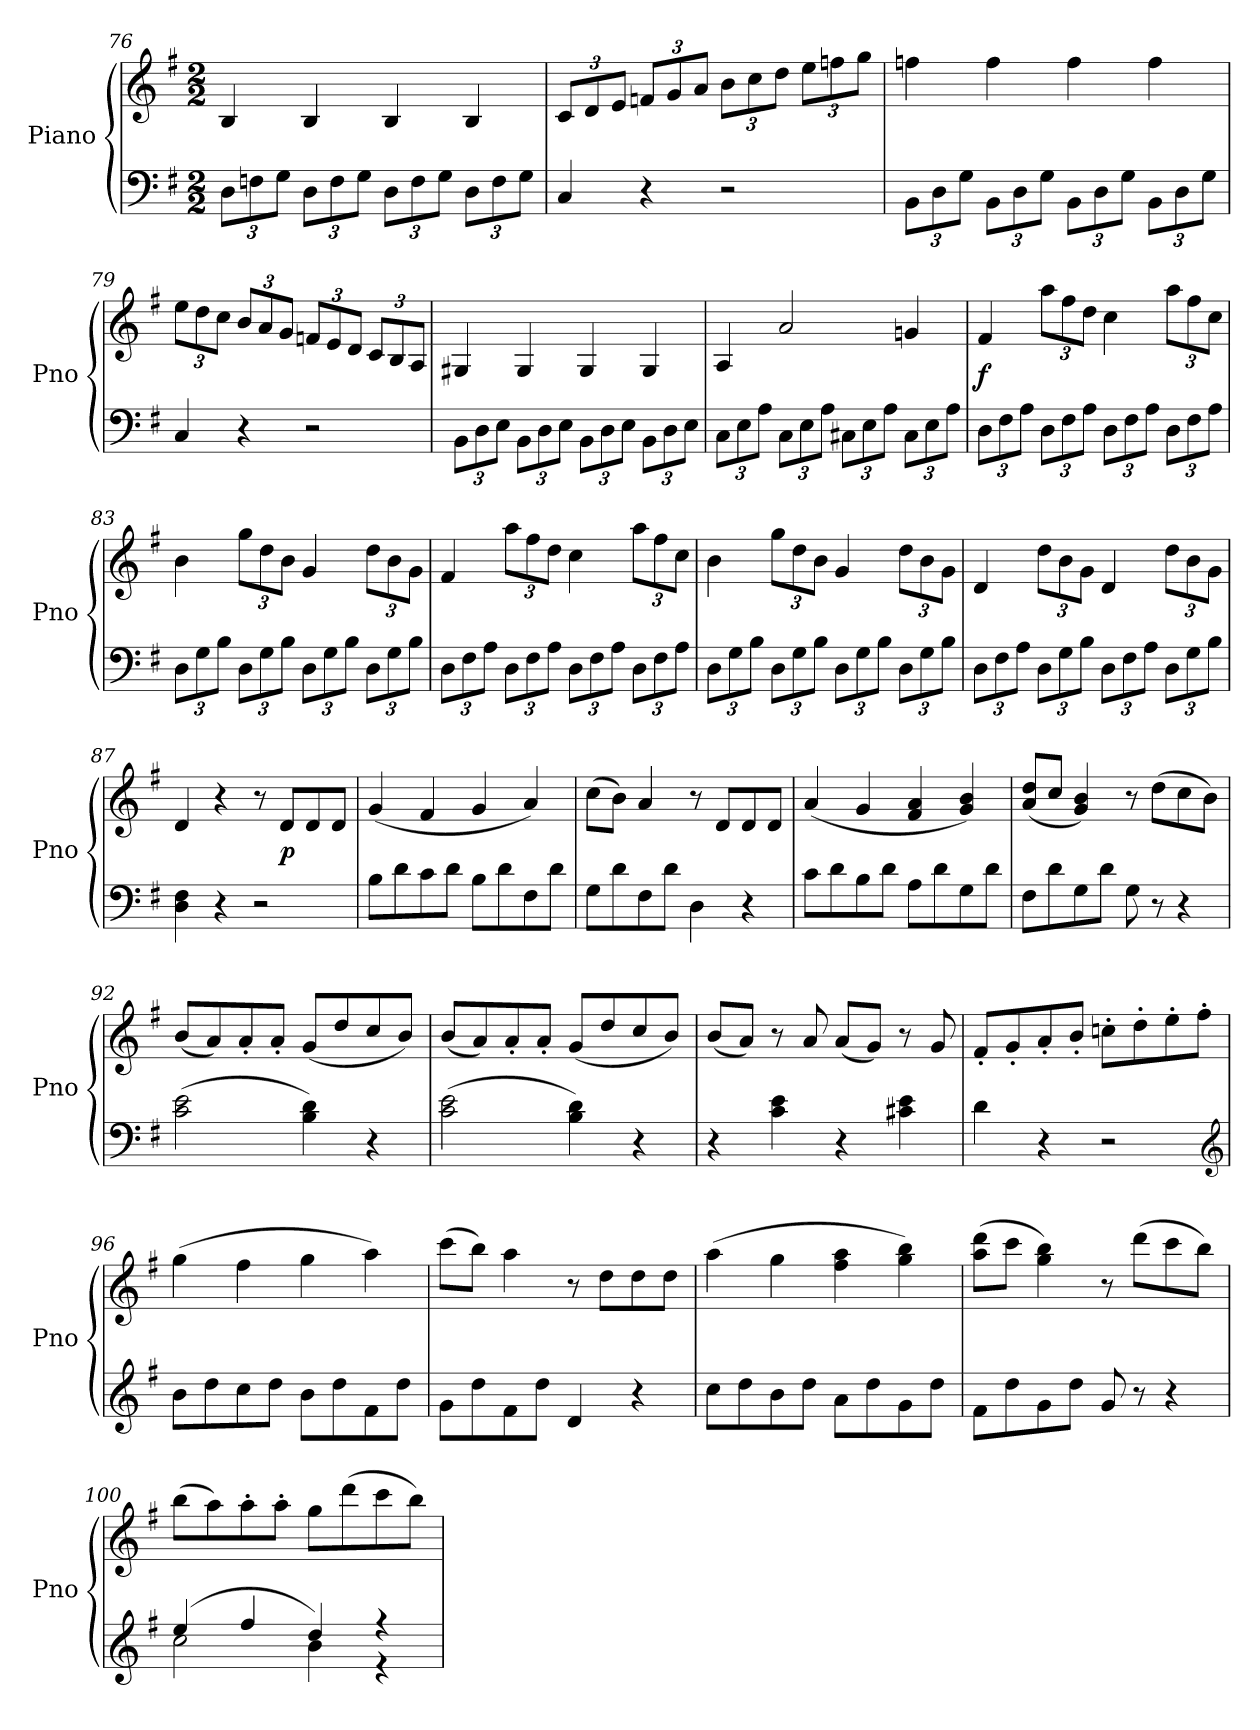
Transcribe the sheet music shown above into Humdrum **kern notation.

**kern	**kern	**dynam
*part1	*part1	*part1
*staff2	*staff1	*staff1/2
*I"Piano	*	*
*I'Pno	*	*
*clefF4	*clefG2	*
*k[f#]	*k[f#]	*
*G:	*G:	*
*M2/2	*M2/2	*
=76	=76	=76
12D\L	4B/	.
12Fn\	.	.
12G\J	.	.
12D\L	4B/	.
12F\	.	.
12G\J	.	.
12D\L	4B/	.
12F\	.	.
12G\J	.	.
12D\L	4B/	.
12F\	.	.
12G\J	.	.
=77	=77	=77
4C/	12c/L	.
.	12d/	.
.	12e/J	.
4r	12fn/L	.
.	12g/	.
.	12a/J	.
2r	12b\L	.
.	12cc\	.
.	12dd\J	.
.	12ee\L	.
.	12ffn\	.
.	12gg\J	.
=78	=78	=78
12BB\L	4ffn\	.
12D\	.	.
12G\J	.	.
12BB\L	4ff\	.
12D\	.	.
12G\J	.	.
12BB\L	4ff\	.
12D\	.	.
12G\J	.	.
12BB\L	4ff\	.
12D\	.	.
12G\J	.	.
=79	=79	=79
4C/	12ee\L	.
.	12dd\	.
.	12cc\J	.
4r	12b/L	.
.	12a/	.
.	12g/J	.
2r	12fn/L	.
.	12e/	.
.	12d/J	.
.	12c/L	.
.	12B/	.
.	12A/J	.
=80	=80	=80
12BB\L	4G#X/	.
12D\	.	.
12E\J	.	.
12BB\L	4G#/	.
12D\	.	.
12E\J	.	.
12BB\L	4G#/	.
12D\	.	.
12E\J	.	.
12BB\L	4G#/	.
12D\	.	.
12E\J	.	.
=81	=81	=81
12C\L	4A/	.
12E\	.	.
12A\J	.	.
12C\L	2a/	.
12E\	.	.
12A\J	.	.
12C#X\L	.	.
12E\	.	.
12A\J	.	.
12C#\L	4gn/	.
12E\	.	.
12A\J	.	.
=82	=82	=82
12D\L	4f#/	f
12F#\	.	.
12A\J	.	.
12D\L	12aa\L	.
12F#\	12ff#\	.
12A\J	12dd\J	.
12D\L	4cc\	.
12F#\	.	.
12A\J	.	.
12D\L	12aa\L	.
12F#\	12ff#\	.
12A\J	12cc\J	.
=83	=83	=83
12D\L	4b\	.
12G\	.	.
12B\J	.	.
12D\L	12gg\L	.
12G\	12dd\	.
12B\J	12b\J	.
12D\L	4g/	.
12G\	.	.
12B\J	.	.
12D\L	12dd\L	.
12G\	12b\	.
12B\J	12g\J	.
=84	=84	=84
12D\L	4f#/	.
12F#\	.	.
12A\J	.	.
12D\L	12aa\L	.
12F#\	12ff#\	.
12A\J	12dd\J	.
12D\L	4cc\	.
12F#\	.	.
12A\J	.	.
12D\L	12aa\L	.
12F#\	12ff#\	.
12A\J	12cc\J	.
=85	=85	=85
12D\L	4b\	.
12G\	.	.
12B\J	.	.
12D\L	12gg\L	.
12G\	12dd\	.
12B\J	12b\J	.
12D\L	4g/	.
12G\	.	.
12B\J	.	.
12D\L	12dd\L	.
12G\	12b\	.
12B\J	12g\J	.
=86	=86	=86
12D\L	4d/	.
12F#\	.	.
12A\J	.	.
12D\L	12dd\L	.
12G\	12b\	.
12B\J	12g\J	.
12D\L	4d/	.
12F#\	.	.
12A\J	.	.
12D\L	12dd\L	.
12G\	12b\	.
12B\J	12g\J	.
=87	=87	=87
4D\ 4F#\	4d/	.
4r	4r	.
2r	8r	.
.	8d/L	p
.	8d/	.
.	8d/J	.
=88	=88	=88
8B\L	(4g/	.
8d\	.	.
8c\	4f#/	.
8d\J	.	.
8B\L	4g/	.
8d\	.	.
8F#\	4a/)	.
8d\J	.	.
=89	=89	=89
8G\L	(8cc\L	.
8d\	8b\J)	.
8F#\	4a/	.
8d\J	.	.
4D\	8r	.
.	8d/L	.
4r	8d/	.
.	8d/J	.
=90	=90	=90
8c\L	(4a/	.
8d\	.	.
8B\	4g/	.
8d\J	.	.
8A\L	4f#/ 4a/	.
8d\	.	.
8G\	4g/ 4b/)	.
8d\J	.	.
=91	=91	=91
8F#\L	(8a/ 8dd/L	.
8d\	8cc/J	.
8G\	4g/ 4b/)	.
8d\J	.	.
8G\	8r	.
8r	(8dd\L	.
4r	8cc\	.
.	8b\J)	.
=92	=92	=92
(2c\ 2e\	(8b/L	.
.	8a/)	.
.	8a'/	.
.	8a'/J	.
4B\ 4d\)	(8g/L	.
.	8dd/	.
4r	8cc/	.
.	8b/J)	.
=93	=93	=93
(2c\ 2e\	(8b/L	.
.	8a/)	.
.	8a'/	.
.	8a'/J	.
4B\ 4d\)	(8g/L	.
.	8dd/	.
4r	8cc/	.
.	8b/J)	.
=94	=94	=94
4r	(8b/L	.
.	8a/J)	.
4c\ 4e\	8r	.
.	8a/	.
4r	(8a/L	.
.	8g/J)	.
4c#X\ 4e\	8r	.
.	8g/	.
=95	=95	=95
4d\	8f#'/L	.
.	8g'/	.
4r	8a'/	.
.	8b'/J	.
2r	8ccn'\L	.
.	8dd'\	.
.	8ee'\	.
.	8ff#'\J	.
*clefG2	*	*
=96	=96	=96
8b\L	(4gg\	.
8dd\	.	.
8cc\	4ff#\	.
8dd\J	.	.
8b\L	4gg\	.
8dd\	.	.
8f#\	4aa\)	.
8dd\J	.	.
=97	=97	=97
8g\L	(8ccc\L	.
8dd\	8bb\J)	.
8f#\	4aa\	.
8dd\J	.	.
4d/	8r	.
.	8dd\L	.
4r	8dd\	.
.	8dd\J	.
=98	=98	=98
8cc\L	(4aa\	.
8dd\	.	.
8b\	4gg\	.
8dd\J	.	.
8a\L	4ff#\ 4aa\	.
8dd\	.	.
8g\	4gg\ 4bb\)	.
8dd\J	.	.
=99	=99	=99
8f#\L	(8aa\ 8ddd\L	.
8dd\	8ccc\J	.
8g\	4gg\ 4bb\)	.
8dd\J	.	.
8g/	8r	.
8r	(8ddd\L	.
4r	8ccc\	.
.	8bb\J)	.
=100	=100	=100
*^	*	*
(4ee/	2cc\	(8bb\L	.
.	.	8aa\)	.
4ff#/	.	8aa'\	.
.	.	8aa'\J	.
4dd/)	4b\	8gg\L	.
.	.	(8ddd\	.
4r	4r	8ccc\	.
.	.	8bb\J)	.
*v	*v	*	*
=	=	=
*-	*-	*-
